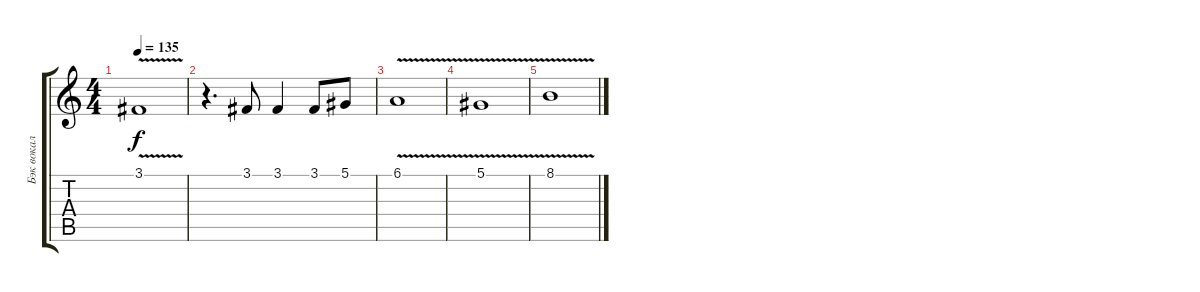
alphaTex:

\track ("Бэк вокал 2" "Бэк вокал ") {instrument pad4choir}
\staff {score tabs}
\tuning (Eb4 Bb3 Gb3 Db3 Ab2 Eb2) {hide}
\ts (4 4)
\tempo 135
\clef g2
\ks c
3.1{v}.1{dy f} |
r.4{d} 3.1.8 3.1.4 3.1.8 5.1.8 |
6.1{v}.1 |
5.1{v}.1 |
8.1{v}.1
